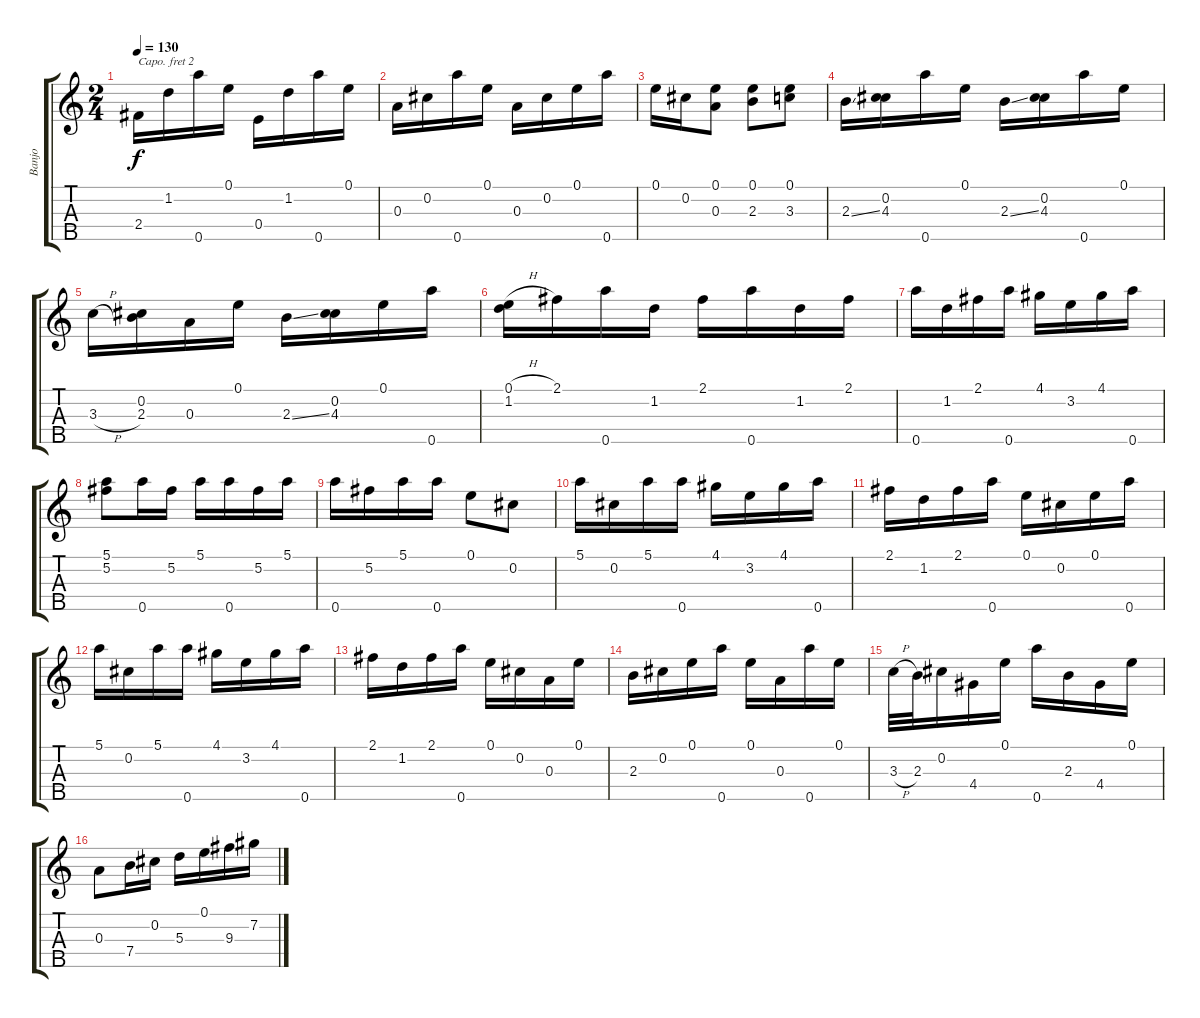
\track ("Banjo" "Banjo") {instrument banjo}
\staff {score tabs}
\capo 2
\tuning (D4 B3 G3 D3 G4) {hide}
\displaytranspose 12
\ts (2 4)
\tempo 130
\clef g2
\ks c
2.4.16{dy f} 1.2.16 0.5.16 0.1.16 0.4.16 1.2.16 0.5.16 0.1.16 |
0.3.16 0.2.16 0.5.16 0.1.16 0.3.16 0.2.16 0.1.16 0.5.16 |
0.1.16 0.2.16 (0.1 0.3).8 (0.1 2.3).8 (0.1 3.3).8 |
2.3{ss}.16 (0.2 4.3).16 0.5.16 0.1.16 2.3{ss}.16 (0.2 4.3).16 0.5.16 0.1.16 |
3.3{h}.16 (0.2 2.3).16 0.3.16 0.1.16 2.3{ss}.16 (0.2 4.3).16 0.1.16 0.5.16 |
(0.1{h} 1.2).16 2.1.16 0.5.16 1.2.16 2.1.16 0.5.16 1.2.16 2.1.16 |
0.5.16 1.2.16 2.1.16 0.5.16 4.1.16 3.2.16 4.1.16 0.5.16 |
(5.1 5.2).8 0.5.16 5.2.16 5.1.16 0.5.16 5.2.16 5.1.16 |
0.5.16 5.2.16 5.1.16 0.5.16 0.1.8 0.2.8 |
5.1.16 0.2.16 5.1.16 0.5.16 4.1.16 3.2.16 4.1.16 0.5.16 |
2.1.16 1.2.16 2.1.16 0.5.16 0.1.16 0.2.16 0.1.16 0.5.16 |
5.1.16 0.2.16 5.1.16 0.5.16 4.1.16 3.2.16 4.1.16 0.5.16 |
2.1.16 1.2.16 2.1.16 0.5.16 0.1.16 0.2.16 0.3.16 0.1.16 |
2.3.16 0.2.16 0.1.16 0.5.16 0.1.16 0.3.16 0.5.16 0.1.16 |
3.3{h}.32 2.3.32 0.2.16 4.4.16 0.1.16 0.5.16 2.3.16 4.4.16 0.1.16 |
0.3.8 7.4.16 0.2.16 5.3.16 0.1.16 9.3.16 7.2.16
